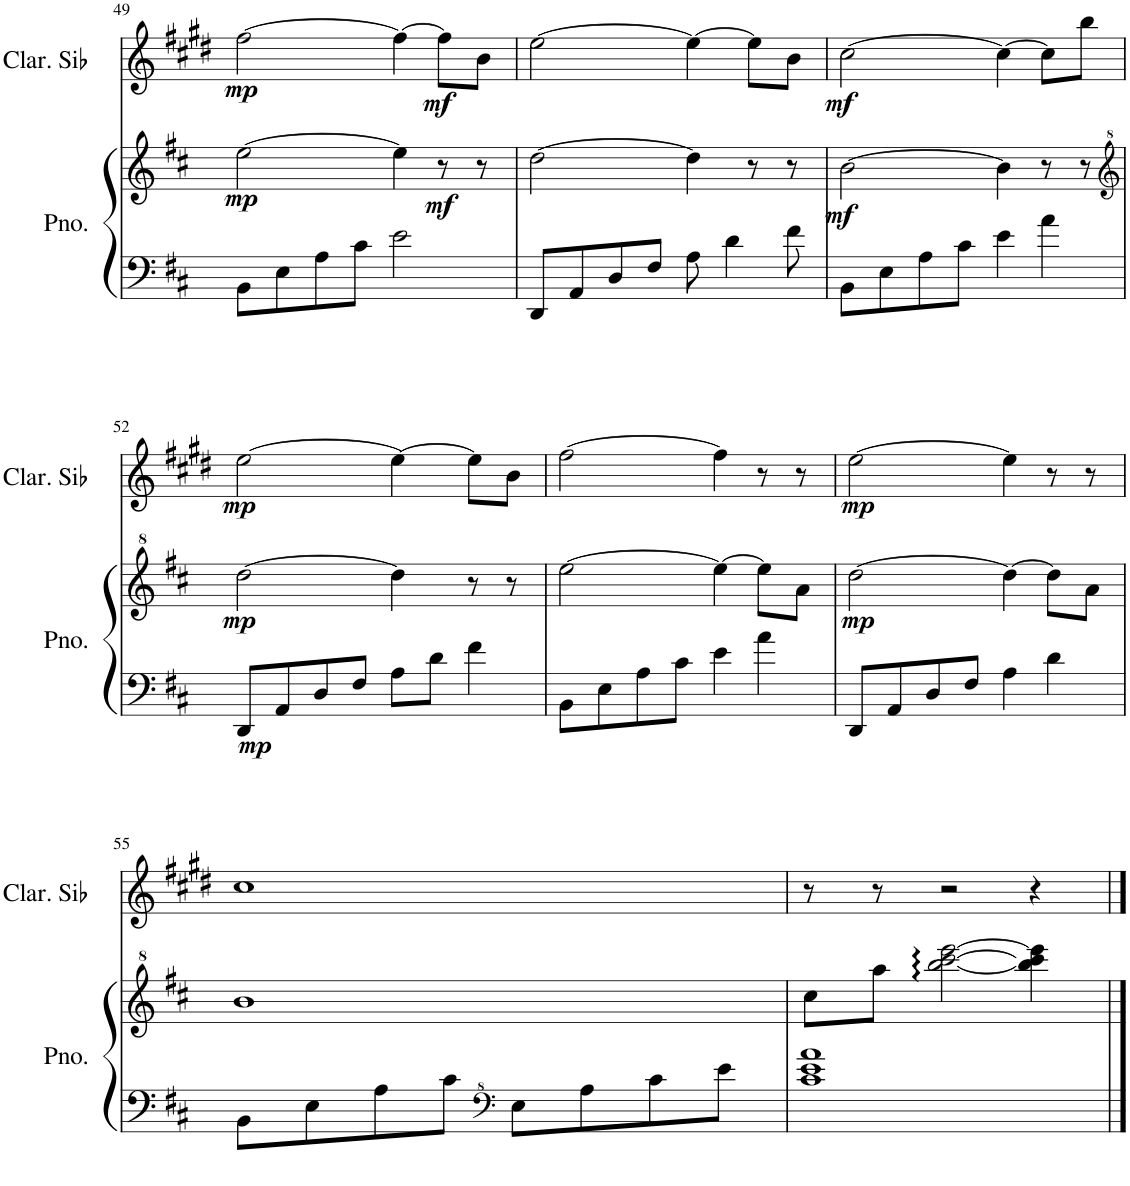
**kern	**kern	**dynam	**kern	**dynam
*part2	*part2	*part2	*part1	*part1
*staff3	*staff2	*staff2/3	*staff1	*staff1
*I"Piano	*	*	*I"Clarinette en Sib	*
*I'Pno.	*	*	*I'Clar. Sib	*
!!LO:PB:g=z
*clefF4	*clefG2	*	*clefG2	*
*	*	*	*Trd1c2	*
*k[f#c#]	*k[f#c#]	*	*k[f#c#g#d#]	*
*M4/4	*M4/4	*	*M4/4	*
=49	=49	=49	=49	=49
!	!	!LO:DY:b	!	!LO:DY:b
8BB\L	[2ee\	mp	[2ff#\	mp
8E\	.	.	.	.
8A\	.	.	.	.
8c#\J	.	.	.	.
2e\	4ee\]	.	4ff#\_	.
!	!	!LO:DY:b	!	!LO:DY:b
.	8r	mf	8ff#\L]	mf
.	8r	.	8b\J	.
=50	=50	=50	=50	=50
8DD/L	[2dd\	.	[2ee\	.
8AA/	.	.	.	.
8D/	.	.	.	.
8F#/J	.	.	.	.
8A\	4dd\]	.	4ee\_	.
4d\	.	.	.	.
.	8r	.	8ee\L]	.
8f#\	8r	.	8b\J	.
=51	=51	=51	=51	=51
!	!	!LO:DY:b	!	!LO:DY:b
8BB\L	[2b\	mf	[2cc#\	mf
8E\	.	.	.	.
8A\	.	.	.	.
8c#\J	.	.	.	.
4e\	4b\]	.	4cc#\_	.
4a\	8r	.	8cc#\L]	.
.	8r	.	8bb\J	.
!!LO:LB:g=z
=52	=52	=52	=52	=52
*	*clefG^2	*	*	*
!	!	!LO:DY:b=2	!	!
!	!	!LO:DY:n=1:b	!	!LO:DY:b
8DD/L	[2ddd\	mp mp	[2ee\	mp
8AA/	.	.	.	.
8D/	.	.	.	.
8F#/J	.	.	.	.
8A\L	4ddd\]	.	4ee\_	.
8d\J	.	.	.	.
4f#\	8r	.	8ee\L]	.
.	8r	.	8b\J	.
=53	=53	=53	=53	=53
8BB\L	[2eee\	.	[2ff#\	.
8E\	.	.	.	.
8A\	.	.	.	.
8c#\J	.	.	.	.
4e\	4eee\_	.	4ff#\]	.
4a\	8eee\L]	.	8r	.
.	8aa\J	.	8r	.
=54	=54	=54	=54	=54
!	!	!LO:DY:b	!	!LO:DY:b
8DD/L	[2ddd\	mp	[2ee\	mp
8AA/	.	.	.	.
8D/	.	.	.	.
8F#/J	.	.	.	.
4A\	4ddd\_	.	4ee\]	.
4d\	8ddd\L]	.	8r	.
.	8aa\J	.	8r	.
!!LO:LB:g=z
=55	=55	=55	=55	=55
8BB\L	1bb	.	1cc#	.
8E\	.	.	.	.
8A\	.	.	.	.
8c#\J	.	.	.	.
*clefF^4	*	*	*	*
8e\L	.	.	.	.
8a\	.	.	.	.
8cc#\	.	.	.	.
8ee\J	.	.	.	.
=56	=56	=56	=56	=56
1cc# 1ee 1aa	8ccc#\L	.	8r	.
.	8aaa\J	.	8r	.
.	[2bbb\: [2cccc#\: [2eeee\:	.	2r	.
.	4bbb\] 4cccc#\] 4eeee\]	.	4r	.
==	==	==	==	==
*-	*-	*-	*-	*-
